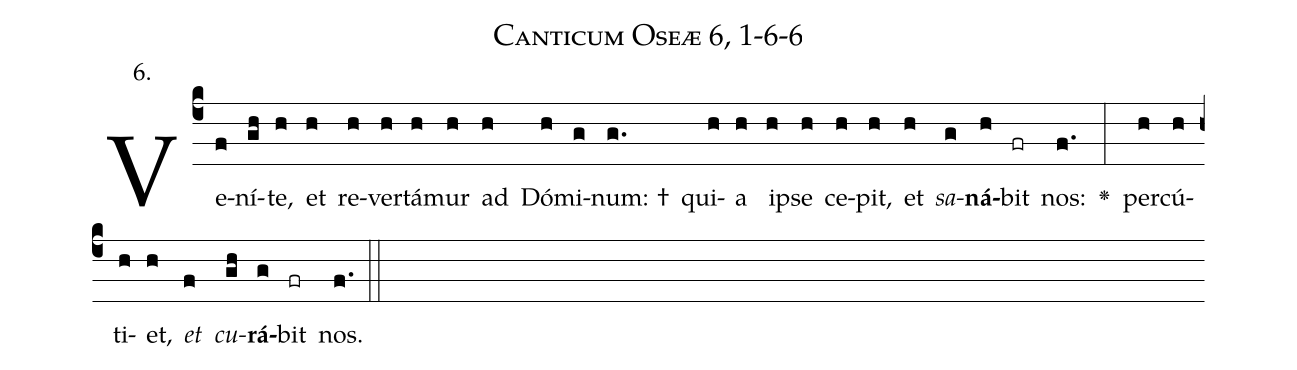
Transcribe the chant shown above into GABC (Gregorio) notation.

name: Canticum Oseæ 6, 1-6-6;
annotation: 6.;
%%
(c4)Ve(f)ní(gh)te,(h) et(h) re(h)ver(h)tá(h)mur(h) ad(h) Dó(h)mi(g)num: †(g.) qui(h)a(h) i(h)pse(h) ce(h)pit,(h) et(h) <i>sa</i>(g)<b>ná</b>(h)bit(fr) nos:(f.) <v>\greheightstar</v>(:) per(h)cú(h)ti(h)et,(h) <i>et</i>(f) <i>cu</i>(gh)<b>rá</b>(g)bit(fr) nos.(f.) (::)


%E(h) u(h) o(f) u(gh) a(g) e.(f.) (::)
